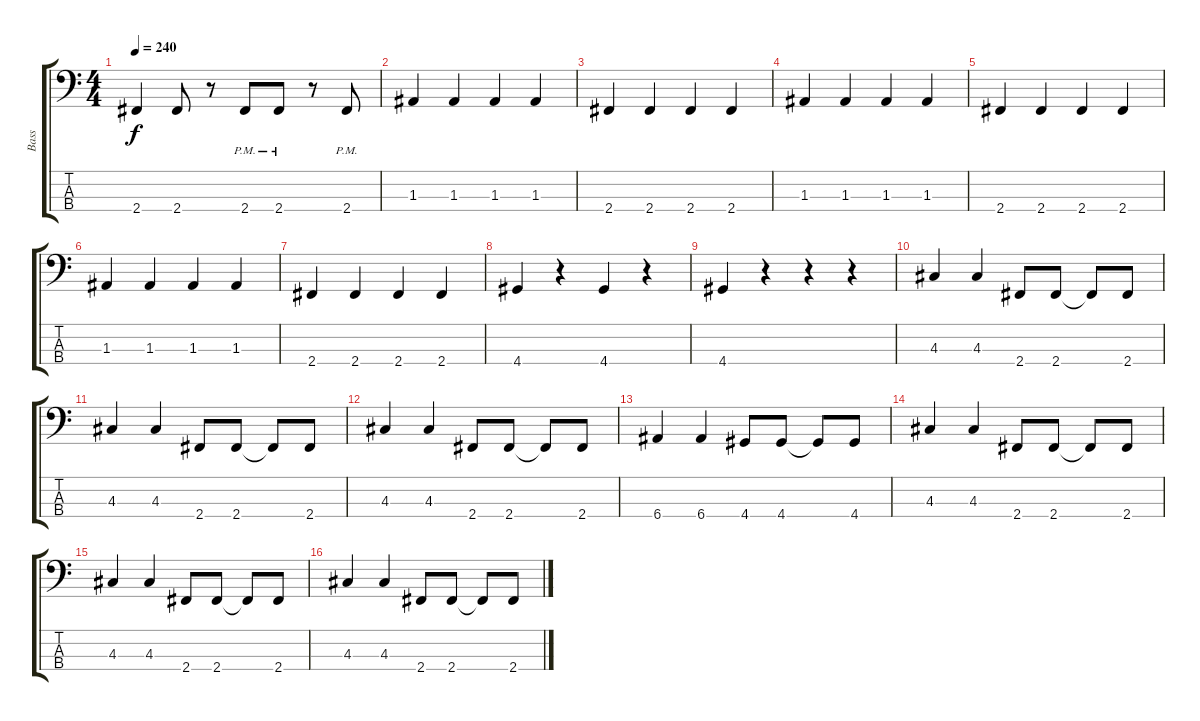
\track ("Bass" "Bass") {instrument electricbasspick}
\staff {score tabs}
\tuning (G2 D2 A1 E1) {hide}
\ts (4 4)
\tempo 240
\clef f4
\ks c
2.4.4{dy f} 2.4.8 r.8 2.4{pm}.8 2.4{pm}.8 r.8 2.4{pm}.8 |
1.3.4 1.3.4 1.3.4 1.3.4 |
2.4.4 2.4.4 2.4.4 2.4.4 |
1.3.4 1.3.4 1.3.4 1.3.4 |
2.4.4 2.4.4 2.4.4 2.4.4 |
1.3.4 1.3.4 1.3.4 1.3.4 |
2.4.4 2.4.4 2.4.4 2.4.4 |
4.4.4 r.4 4.4.4 r.4 |
4.4.4 r.4 r.4 r.4 |
4.3.4 4.3.4 2.4.8 2.4.8 2.4{t}.8 2.4.8 |
4.3.4 4.3.4 2.4.8 2.4.8 2.4{t}.8 2.4.8 |
4.3.4 4.3.4 2.4.8 2.4.8 2.4{t}.8 2.4.8 |
6.4.4 6.4.4 4.4.8 4.4.8 4.4{t}.8 4.4.8 |
4.3.4 4.3.4 2.4.8 2.4.8 2.4{t}.8 2.4.8 |
4.3.4 4.3.4 2.4.8 2.4.8 2.4{t}.8 2.4.8 |
4.3.4 4.3.4 2.4.8 2.4.8 2.4{t}.8 2.4.8
